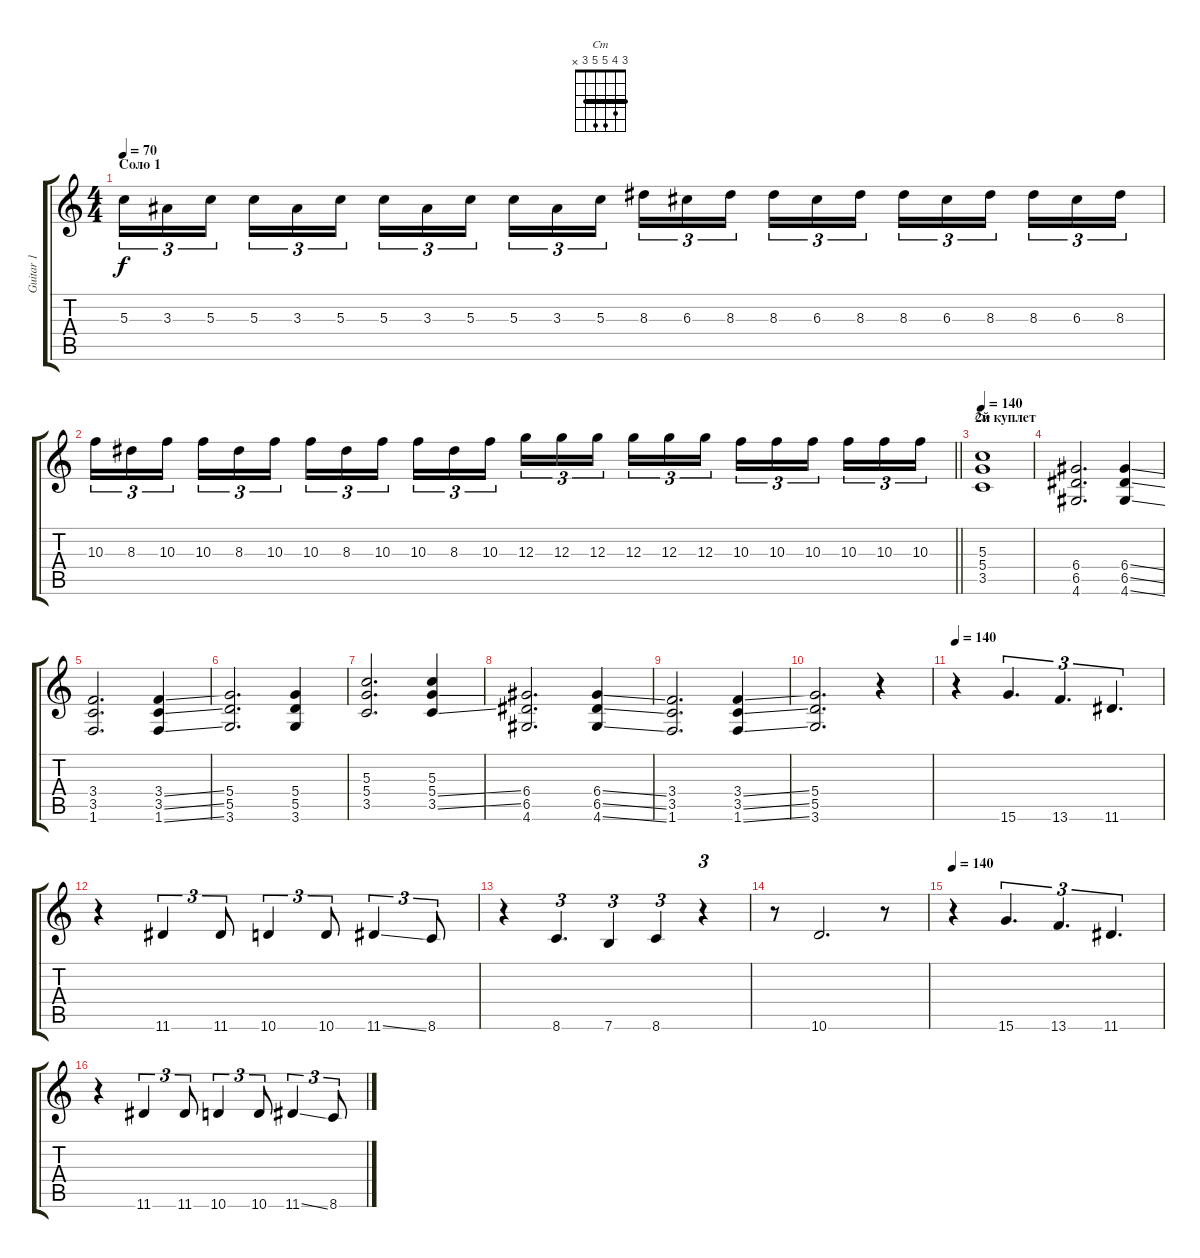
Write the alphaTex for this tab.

\track ("Guitar 1" "Guitar 1") {instrument distortionguitar}
\staff {score tabs}
\tuning (E4 B3 G3 D3 A2 E2) {hide}
\chord ("Cm" 3 4 5 5 3 x) {barre 3}
\ts (4 4)
\section ("" "Соло 1")
\tempo 70
\clef g2
\ks c
5.3.16{tu (3 2) dy f} 3.3.16{tu (3 2)} 5.3.16{tu (3 2) beam splitsecondary} 5.3.16{tu (3 2)} 3.3.16{tu (3 2)} 5.3.16{tu (3 2)} 5.3.16{tu (3 2)} 3.3.16{tu (3 2)} 5.3.16{tu (3 2) beam splitsecondary} 5.3.16{tu (3 2)} 3.3.16{tu (3 2)} 5.3.16{tu (3 2)} 8.3.16{tu (3 2)} 6.3.16{tu (3 2)} 8.3.16{tu (3 2) beam splitsecondary} 8.3.16{tu (3 2)} 6.3.16{tu (3 2)} 8.3.16{tu (3 2)} 8.3.16{tu (3 2)} 6.3.16{tu (3 2)} 8.3.16{tu (3 2) beam splitsecondary} 8.3.16{tu (3 2)} 6.3.16{tu (3 2)} 8.3.16{tu (3 2)} |
\barLineRight lightlight
10.3.16{tu (3 2)} 8.3.16{tu (3 2)} 10.3.16{tu (3 2) beam splitsecondary} 10.3.16{tu (3 2)} 8.3.16{tu (3 2)} 10.3.16{tu (3 2)} 10.3.16{tu (3 2)} 8.3.16{tu (3 2)} 10.3.16{tu (3 2) beam splitsecondary} 10.3.16{tu (3 2)} 8.3.16{tu (3 2)} 10.3.16{tu (3 2)} 12.3.16{tu (3 2)} 12.3.16{tu (3 2)} 12.3.16{tu (3 2) beam splitsecondary} 12.3.16{tu (3 2)} 12.3.16{tu (3 2)} 12.3.16{tu (3 2)} 10.3.16{tu (3 2)} 10.3.16{tu (3 2)} 10.3.16{tu (3 2) beam splitsecondary} 10.3.16{tu (3 2)} 10.3.16{tu (3 2)} 10.3.16{tu (3 2)} |
\section ("" "2й куплет")
\tempo 140
(5.3 5.4 3.5).1{ch "Cm"} |
(6.4 6.5 4.6).2{d} (6.4{ss} 6.5{ss} 4.6{ss}).4 |
(3.4 3.5 1.6).2{d} (3.4{ss} 3.5{ss} 1.6{ss}).4 |
(5.4 5.5 3.6).2{d} (5.4 5.5 3.6).4 |
(5.3 5.4 3.5).2{d} (5.3 5.4{ss} 3.5{ss}).4 |
(6.4 6.5 4.6).2{d} (6.4{ss} 6.5{ss} 4.6{ss}).4 |
(3.4 3.5 1.6).2{d} (3.4{ss} 3.5{ss} 1.6{ss}).4 |
(5.4 5.5 3.6).2{d} r.4 |
\tempo 140
r.4 15.6.4{d tu (3 2)} 13.6.4{d tu (3 2)} 11.6.4{d tu (3 2)} |
r.4 11.6.4{tu (3 2)} 11.6.8{tu (3 2)} 10.6.4{tu (3 2)} 10.6.8{tu (3 2)} 11.6{ss}.4{tu (3 2)} 8.6.8{tu (3 2)} |
r.4 8.6.4{d tu (3 2)} 7.6.4{tu (3 2)} 8.6.4{tu (3 2)} r.4{tu (3 2)} |
r.8 10.6.2{d} r.8 |
\tempo 140
r.4 15.6.4{d tu (3 2)} 13.6.4{d tu (3 2)} 11.6.4{d tu (3 2)} |
r.4 11.6.4{tu (3 2)} 11.6.8{tu (3 2)} 10.6.4{tu (3 2)} 10.6.8{tu (3 2)} 11.6{ss}.4{tu (3 2)} 8.6.8{tu (3 2)}
